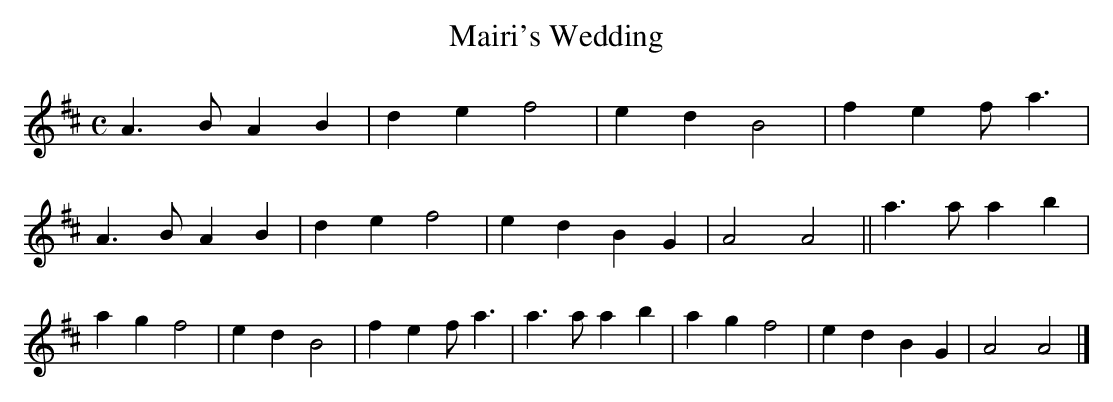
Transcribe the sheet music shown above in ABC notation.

X:1
T:Mairi's Wedding
M:C
K:AMix
E:15
A3B A2B2|d2e2 f4|e2d2 B4|f2e2 fa3|A3B A2B2|d2e2 f4|e2d2 B2G2|A4 A4||\
a3a a2b2|a2g2 f4|e2d2 B4|f2e2 fa3|a3a a2b2|a2g2 f4|e2d2 B2G2|A4 A4|]**
